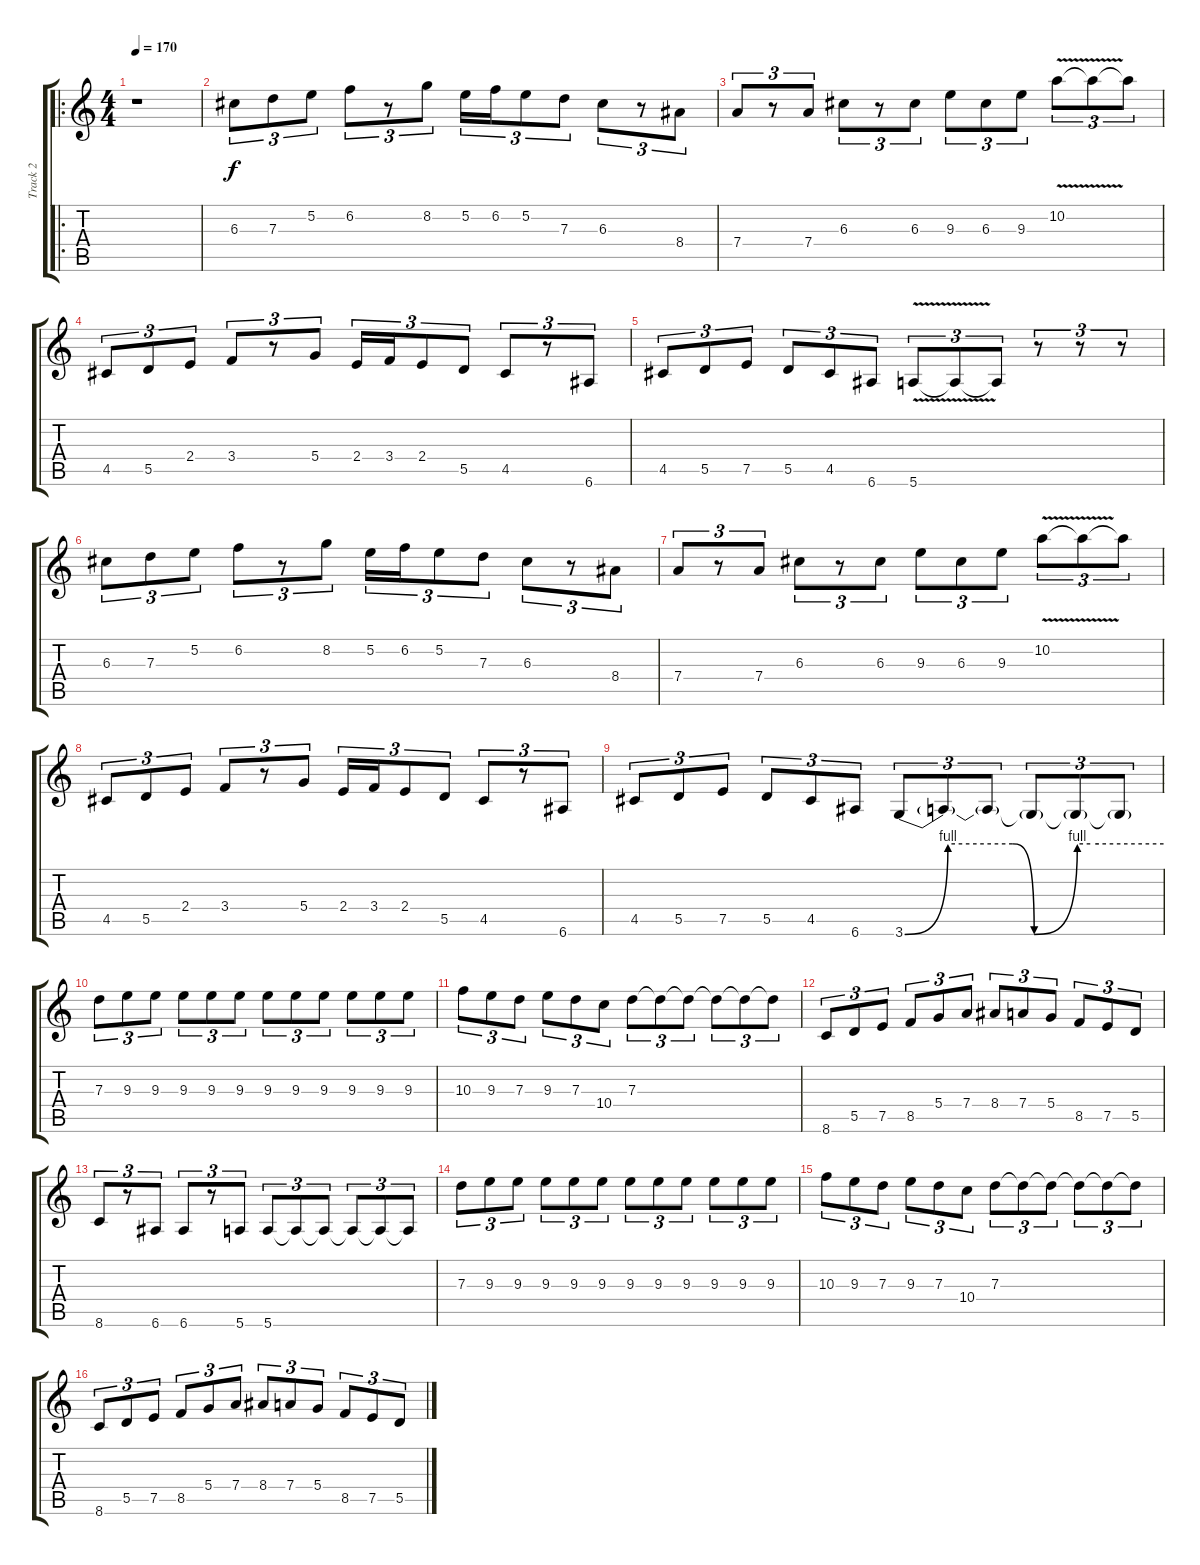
\track ("Track 2" "Track 2") {instrument acousticguitarsteel}
\staff {score tabs}
\tuning (E4 B3 G3 D3 A2 E2) {hide}
\ro
\ts (4 4)
\tempo 170
\clef g2
\ks c
r.1{dy f instrument acousticguitarsteel} |
6.3.8{tu (3 2)} 7.3.8{tu (3 2)} 5.2.8{tu (3 2)} 6.2.8{tu (3 2)} r.8{tu (3 2)} 8.2.8{tu (3 2)} 5.2.16{tu (3 2)} 6.2.16{tu (3 2)} 5.2.8{tu (3 2)} 7.3.8{tu (3 2)} 6.3.8{tu (3 2)} r.8{tu (3 2)} 8.4.8{tu (3 2)} |
7.4.8{tu (3 2)} r.8{tu (3 2)} 7.4.8{tu (3 2)} 6.3.8{tu (3 2)} r.8{tu (3 2)} 6.3.8{tu (3 2)} 9.3.8{tu (3 2)} 6.3.8{tu (3 2)} 9.3.8{tu (3 2)} 10.2{v}.8{tu (3 2)} 10.2{t}.8{tu (3 2)} 10.2{t}.8{tu (3 2)} |
4.5.8{tu (3 2)} 5.5.8{tu (3 2)} 2.4.8{tu (3 2)} 3.4.8{tu (3 2)} r.8{tu (3 2)} 5.4.8{tu (3 2)} 2.4.16{tu (3 2)} 3.4.16{tu (3 2)} 2.4.8{tu (3 2)} 5.5.8{tu (3 2)} 4.5.8{tu (3 2)} r.8{tu (3 2)} 6.6.8{tu (3 2)} |
4.5.8{tu (3 2)} 5.5.8{tu (3 2)} 7.5.8{tu (3 2)} 5.5.8{tu (3 2)} 4.5.8{tu (3 2)} 6.6.8{tu (3 2)} 5.6{v}.8{tu (3 2)} 5.6{t}.8{tu (3 2)} 5.6{t}.8{tu (3 2)} r.8{tu (3 2)} r.8{tu (3 2)} r.8{tu (3 2)} |
6.3.8{tu (3 2)} 7.3.8{tu (3 2)} 5.2.8{tu (3 2)} 6.2.8{tu (3 2)} r.8{tu (3 2)} 8.2.8{tu (3 2)} 5.2.16{tu (3 2)} 6.2.16{tu (3 2)} 5.2.8{tu (3 2)} 7.3.8{tu (3 2)} 6.3.8{tu (3 2)} r.8{tu (3 2)} 8.4.8{tu (3 2)} |
7.4.8{tu (3 2)} r.8{tu (3 2)} 7.4.8{tu (3 2)} 6.3.8{tu (3 2)} r.8{tu (3 2)} 6.3.8{tu (3 2)} 9.3.8{tu (3 2)} 6.3.8{tu (3 2)} 9.3.8{tu (3 2)} 10.2{v}.8{tu (3 2)} 10.2{t}.8{tu (3 2)} 10.2{t}.8{tu (3 2)} |
4.5.8{tu (3 2)} 5.5.8{tu (3 2)} 2.4.8{tu (3 2)} 3.4.8{tu (3 2)} r.8{tu (3 2)} 5.4.8{tu (3 2)} 2.4.16{tu (3 2)} 3.4.16{tu (3 2)} 2.4.8{tu (3 2)} 5.5.8{tu (3 2)} 4.5.8{tu (3 2)} r.8{tu (3 2)} 6.6.8{tu (3 2)} |
4.5.8{tu (3 2)} 5.5.8{tu (3 2)} 7.5.8{tu (3 2)} 5.5.8{tu (3 2)} 4.5.8{tu (3 2)} 6.6.8{tu (3 2)} 3.6{be (custom 0 0 10 4 25 4 30 0 40 4 43 4 45 4 50 4 60 4)}.8{tu (3 2)} 3.6{t}.8{tu (3 2)} 3.6{t}.8{tu (3 2)} 3.6{t}.8{tu (3 2)} 3.6{t}.8{tu (3 2)} 3.6{t}.8{tu (3 2)} |
7.3.8{tu (3 2)} 9.3.8{tu (3 2)} 9.3.8{tu (3 2)} 9.3.8{tu (3 2)} 9.3.8{tu (3 2)} 9.3.8{tu (3 2)} 9.3.8{tu (3 2)} 9.3.8{tu (3 2)} 9.3.8{tu (3 2)} 9.3.8{tu (3 2)} 9.3.8{tu (3 2)} 9.3.8{tu (3 2)} |
10.3.8{tu (3 2)} 9.3.8{tu (3 2)} 7.3.8{tu (3 2)} 9.3.8{tu (3 2)} 7.3.8{tu (3 2)} 10.4.8{tu (3 2)} 7.3.8{tu (3 2)} 7.3{t}.8{tu (3 2)} 7.3{t}.8{tu (3 2)} 7.3{t}.8{tu (3 2)} 7.3{t}.8{tu (3 2)} 7.3{t}.8{tu (3 2)} |
8.6.8{tu (3 2)} 5.5.8{tu (3 2)} 7.5.8{tu (3 2)} 8.5.8{tu (3 2)} 5.4.8{tu (3 2)} 7.4.8{tu (3 2)} 8.4.8{tu (3 2)} 7.4.8{tu (3 2)} 5.4.8{tu (3 2)} 8.5.8{tu (3 2)} 7.5.8{tu (3 2)} 5.5.8{tu (3 2)} |
8.6.8{tu (3 2)} r.8{tu (3 2)} 6.6.8{tu (3 2)} 6.6.8{tu (3 2)} r.8{tu (3 2)} 5.6.8{tu (3 2)} 5.6.8{tu (3 2)} 5.6{t}.8{tu (3 2)} 5.6{t}.8{tu (3 2)} 5.6{t}.8{tu (3 2)} 5.6{t}.8{tu (3 2)} 5.6{t}.8{tu (3 2)} |
7.3.8{tu (3 2)} 9.3.8{tu (3 2)} 9.3.8{tu (3 2)} 9.3.8{tu (3 2)} 9.3.8{tu (3 2)} 9.3.8{tu (3 2)} 9.3.8{tu (3 2)} 9.3.8{tu (3 2)} 9.3.8{tu (3 2)} 9.3.8{tu (3 2)} 9.3.8{tu (3 2)} 9.3.8{tu (3 2)} |
10.3.8{tu (3 2)} 9.3.8{tu (3 2)} 7.3.8{tu (3 2)} 9.3.8{tu (3 2)} 7.3.8{tu (3 2)} 10.4.8{tu (3 2)} 7.3.8{tu (3 2)} 7.3{t}.8{tu (3 2)} 7.3{t}.8{tu (3 2)} 7.3{t}.8{tu (3 2)} 7.3{t}.8{tu (3 2)} 7.3{t}.8{tu (3 2)} |
8.6.8{tu (3 2)} 5.5.8{tu (3 2)} 7.5.8{tu (3 2)} 8.5.8{tu (3 2)} 5.4.8{tu (3 2)} 7.4.8{tu (3 2)} 8.4.8{tu (3 2)} 7.4.8{tu (3 2)} 5.4.8{tu (3 2)} 8.5.8{tu (3 2)} 7.5.8{tu (3 2)} 5.5.8{tu (3 2)}
